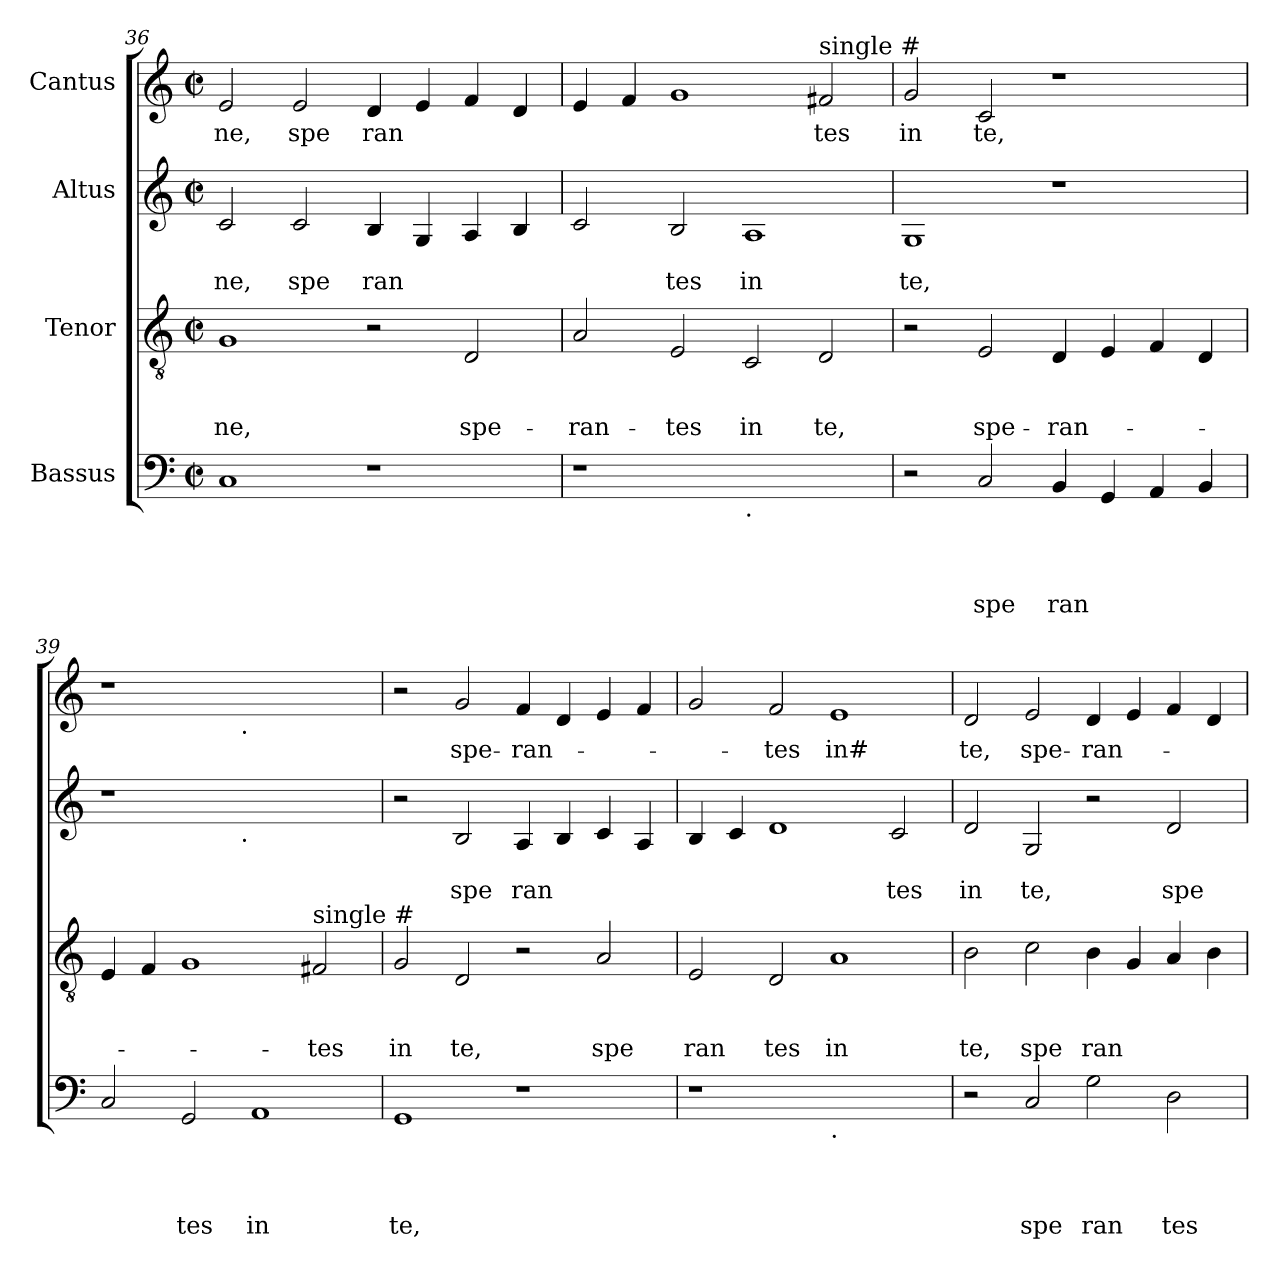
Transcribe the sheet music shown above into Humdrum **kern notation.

**kern	**text	**text	**text	**text	**kern	**text	**text	**text	**kern	**text	**text	**kern	**text
*part4	*part4	*part4	*part4	*part4	*part3	*part3	*part3	*part3	*part2	*part2	*part2	*part1	*part1
*staff4	*staff4	*staff4	*staff4	*staff4	*staff3	*staff3	*staff3	*staff3	*staff2	*staff2	*staff2	*staff1	*staff1
*I"Bassus	*	*	*	*	*I"Tenor	*	*	*	*I"Altus	*	*	*I"Cantus	*
*clefF4	*	*	*	*	*clefGv2	*	*	*	*clefG2	*	*	*clefG2	*
*k[]	*	*	*	*	*k[]	*	*	*	*k[]	*	*	*k[]	*
*C:	*	*	*	*	*C:	*	*	*	*C:	*	*	*C:	*
*M2/2	*	*	*	*	*M2/2	*	*	*	*M2/2	*	*	*M2/2	*
*met(c|)	*	*	*	*	*met(c|)	*	*	*	*met(c|)	*	*	*met(c|)	*
=36	=36	=36	=36	=36	=36	=36	=36	=36	=36	=36	=36	=36	=36
!	!	!	!	!	!	!	!	!LO:LY:b	!	!	!LO:LY:b	!	!LO:LY:b
1C	.	.	.	.	1G	.	.	-ne,	2c/	.	ne,	2e/	ne,
!	!	!	!	!	!	!	!	!	!	!	!LO:LY:b	!	!LO:LY:b
.	.	.	.	.	.	.	.	.	2c/	.	spe	2e/	spe
!	!	!	!	!	!	!	!	!	!	!	!LO:LY:b	!	!LO:LY:b
1r	.	.	.	.	2r	.	.	.	4B/	.	ran	4d/	ran
.	.	.	.	.	.	.	.	.	4G/	.	.	4e/	.
!	!	!	!	!	!	!	!	!LO:LY:b	!	!	!	!	!
.	.	.	.	.	2D/	.	.	spe-	4A/	.	.	4f/	.
.	.	.	.	.	.	.	.	.	4B/	.	.	4d/	.
=37	=37	=37	=37	=37	=37	=37	=37	=37	=37	=37	=37	=37	=37
!	!	!	!	!	!	!	!	!LO:LY:b	!	!	!	!	!
1r	.	.	.	.	2A/	.	.	-ran-	2c/	.	.	4e/	.
.	.	.	.	.	.	.	.	.	.	.	.	4f/	.
!	!	!	!	!	!	!	!	!LO:LY:b	!	!	!LO:LY:b	!	!
.	.	.	.	.	2E/	.	.	-tes	2B/	.	tes	1g	.
!LO:TX:b:t=.	!	!	!	!	!	!	!	!	!	!	!	!	!
!	!	!	!	!	!	!	!	!LO:LY:b	!	!	!LO:LY:b	!	!
1ryy	.	.	.	.	2C/	.	.	in	1A	.	in	.	.
!	!	!	!	!	!	!	!	!	!	!	!	!LO:TX:a:t=single #	!
!	!	!	!	!	!	!	!	!LO:LY:b	!	!	!	!	!LO:LY:b
.	.	.	.	.	2D/	.	.	te,	.	.	.	2f#/	tes
=38	=38	=38	=38	=38	=38	=38	=38	=38	=38	=38	=38	=38	=38
!	!	!	!	!	!	!	!	!	!	!	!LO:LY:b	!	!LO:LY:b
2r	.	.	.	.	2r	.	.	.	1G	.	te,	2g/	in
!	!	!	!	!LO:LY:b	!	!	!	!LO:LY:b	!	!	!	!	!LO:LY:b
2C/	.	.	.	spe	2E/	.	.	spe-	.	.	.	2c/	te,
!	!	!	!	!LO:LY:b	!	!	!	!LO:LY:b	!	!	!	!	!
4BB/	.	.	.	ran	4D/	.	.	-ran-	1r	.	.	1r	.
4GG/	.	.	.	.	4E/	.	.	.	.	.	.	.	.
4AA/	.	.	.	.	4F/	.	.	.	.	.	.	.	.
4BB/	.	.	.	.	4D/	.	.	.	.	.	.	.	.
=39	=39	=39	=39	=39	=39	=39	=39	=39	=39	=39	=39	=39	=39
*	*	*	*	*	*	*	*	*	*^	*	*	*^	*
2C/	.	.	.	.	4E/	.	.	.	1r	2ryy	.	.	1r	2ryy	.
.	.	.	.	.	4F/	.	.	.	.	.	.	.	.	.	.
!	!	!	!	!LO:LY:b	!	!	!	!	!	!	!	!	!	!	!
2GG/	.	.	.	tes	1G	.	.	.	.	4...ryy	.	.	.	4...ryy	.
!	!	!	!	!	!	!	!	!	!	!	!	!	!	!LO:TX:b:t=.	!
!	!	!	!	!	!	!	!	!	!	!LO:TX:b:t=.	!	!	!	!	!
.	.	.	.	.	.	.	.	.	.	1ryy	.	.	.	1ryy	.
!	!	!	!	!LO:LY:b	!	!	!	!	!	!	!	!	!	!	!
1AA	.	.	.	in	.	.	.	.	1ryy	.	.	.	1ryy	.	.
!	!	!	!	!	!LO:TX:a:t=single #	!	!	!	!	!	!	!	!	!	!
!	!	!	!	!	!	!	!	!LO:LY:b	!	!	!	!	!	!	!
.	.	.	.	.	2F#/	.	.	-tes	.	.	.	.	.	.	.
.	.	.	.	.	.	.	.	.	.	32ryy	.	.	.	32ryy	.
!!LO:PB:g=z
=40	=40	=40	=40	=40	=40	=40	=40	=40	=40	=40	=40	=40	=40	=40	=40
!	!	!	!	!LO:LY:b	!	!	!	!LO:LY:b	!	!	!	!	!	!	!
*	*	*	*	*	*	*	*	*	*v	*v	*	*	*	*	*
*	*	*	*	*	*	*	*	*	*	*	*	*v	*v	*
1GG	.	.	.	te,	2G/	.	.	in	2r	.	.	2r	.
!	!	!	!	!	!	!	!	!LO:LY:b	!	!	!LO:LY:b	!	!LO:LY:b
.	.	.	.	.	2D/	.	.	te,	2B/	.	spe	2g/	spe-
!	!	!	!	!	!	!	!	!	!	!	!LO:LY:b	!	!LO:LY:b
1r	.	.	.	.	2r	.	.	.	4A/	.	ran	4f/	-ran-
.	.	.	.	.	.	.	.	.	4B/	.	.	4d/	.
!	!	!	!	!	!	!	!	!LO:LY:b	!	!	!	!	!
.	.	.	.	.	2A/	.	.	spe	4c/	.	.	4e/	.
.	.	.	.	.	.	.	.	.	4A/	.	.	4f/	.
=41	=41	=41	=41	=41	=41	=41	=41	=41	=41	=41	=41	=41	=41
!	!	!	!	!	!	!	!	!LO:LY:b	!	!	!	!	!
1r	.	.	.	.	2E/	.	.	ran	4B/	.	.	2g/	.
.	.	.	.	.	.	.	.	.	4c/	.	.	.	.
!	!	!	!	!	!	!	!	!LO:LY:b	!	!	!	!	!LO:LY:b
.	.	.	.	.	2D/	.	.	tes	1d	.	.	2f/	-tes
!LO:TX:b:t=.	!	!	!	!	!	!	!	!	!	!	!	!	!
!	!	!	!	!	!	!	!	!LO:LY:b	!	!	!	!	!LO:LY:b
1ryy	.	.	.	.	1A	.	.	in	.	.	.	1e	in#
!	!	!	!	!	!	!	!	!	!	!	!LO:LY:b	!	!
.	.	.	.	.	.	.	.	.	2c/	.	tes	.	.
=42	=42	=42	=42	=42	=42	=42	=42	=42	=42	=42	=42	=42	=42
!	!	!	!	!	!	!	!	!LO:LY:b	!	!	!LO:LY:b	!	!LO:LY:b
2r	.	.	.	.	2B\	.	.	te,	2d/	.	in	2d/	te,
!	!	!	!	!LO:LY:b	!	!	!	!LO:LY:b	!	!	!LO:LY:b	!	!LO:LY:b
2C/	.	.	.	spe	2c\	.	.	spe	2G/	.	te,	2e/	spe-
!	!	!	!	!LO:LY:b	!	!	!	!LO:LY:b	!	!	!	!	!LO:LY:b
2G\	.	.	.	ran	4B\	.	.	ran	2r	.	.	4d/	-ran-
.	.	.	.	.	4G/	.	.	.	.	.	.	4e/	.
!	!	!	!	!LO:LY:b	!	!	!	!	!	!	!LO:LY:b	!	!
2D\	.	.	.	tes	4A/	.	.	.	2d/	.	spe	4f/	.
.	.	.	.	.	4B\	.	.	.	.	.	.	4d/	.
=	=	=	=	=	=	=	=	=	=	=	=	=	=
*-	*-	*-	*-	*-	*-	*-	*-	*-	*-	*-	*-	*-	*-
